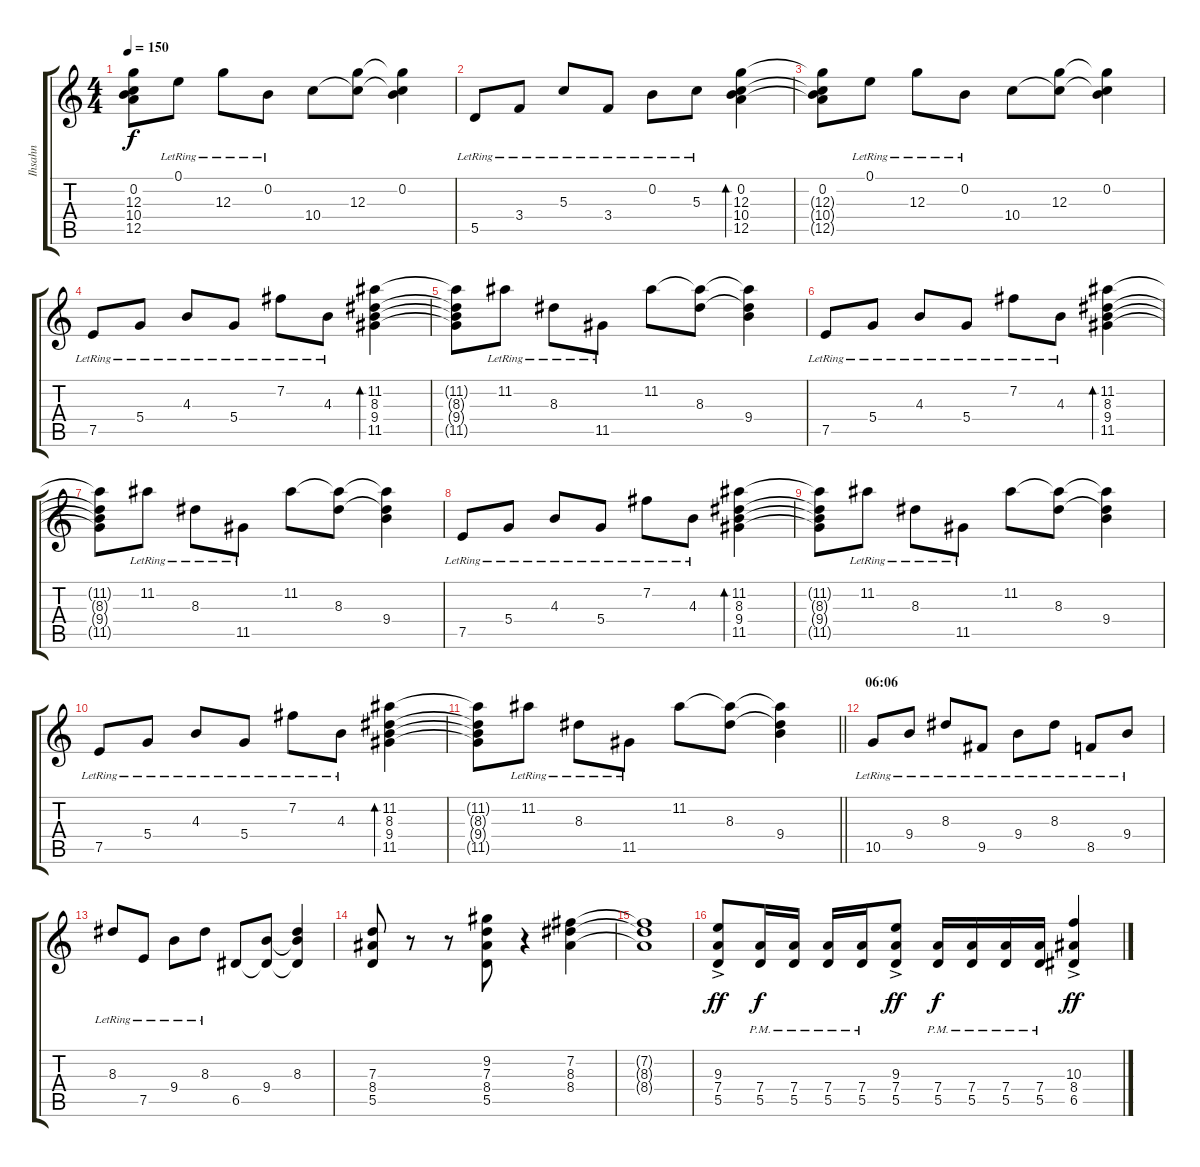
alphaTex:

\track ("Ihsahn" "Ihsahn") {instrument overdrivenguitar}
\staff {score tabs}
\tuning (E4 B3 G3 D3 A2 E2) {hide}
\ts (4 4)
\tempo 150
\clef g2
\ks c
(0.2 12.3{t} 10.4{t} 12.5{t}).8{dy f} 0.1{lr}.8 12.3{lr}.8 0.2{lr}.8 10.4.8 (12.3 10.4{t}).8 (0.2 12.3{t} 10.4{t}).4 |
5.5{lr}.8 3.4{lr}.8 5.3{lr}.8 3.4{lr}.8 0.2{lr}.8 5.3{lr}.8 (0.2 12.3 10.4 12.5).4{bd 240} |
(0.2 12.3{t} 10.4{t} 12.5{t}).8 0.1{lr}.8 12.3{lr}.8 0.2{lr}.8 10.4.8 (12.3 10.4{t}).8 (0.2 12.3{t} 10.4{t}).4 |
7.5{lr}.8 5.4{lr}.8 4.3{lr}.8 5.4{lr}.8 7.2{lr}.8 4.3{lr}.8 (11.2 8.3 9.4 11.5).4{bd 240} |
(11.2{t} 8.3{t} 9.4{t} 11.5{t}).8 11.2{lr}.8 8.3{lr}.8 11.5{lr}.8 11.2.8 (11.2{t} 8.3).8 (11.2{t} 8.3{t} 9.4).4 |
7.5{lr}.8 5.4{lr}.8 4.3{lr}.8 5.4{lr}.8 7.2{lr}.8 4.3{lr}.8 (11.2 8.3 9.4 11.5).4{bd 240} |
(11.2{t} 8.3{t} 9.4{t} 11.5{t}).8 11.2{lr}.8 8.3{lr}.8 11.5{lr}.8 11.2.8 (11.2{t} 8.3).8 (11.2{t} 8.3{t} 9.4).4 |
7.5{lr}.8 5.4{lr}.8 4.3{lr}.8 5.4{lr}.8 7.2{lr}.8 4.3{lr}.8 (11.2 8.3 9.4 11.5).4{bd 240} |
(11.2{t} 8.3{t} 9.4{t} 11.5{t}).8 11.2{lr}.8 8.3{lr}.8 11.5{lr}.8 11.2.8 (11.2{t} 8.3).8 (11.2{t} 8.3{t} 9.4).4 |
7.5{lr}.8 5.4{lr}.8 4.3{lr}.8 5.4{lr}.8 7.2{lr}.8 4.3{lr}.8 (11.2 8.3 9.4 11.5).4{bd 240} |
\barLineRight lightlight
(11.2{t} 8.3{t} 9.4{t} 11.5{t}).8 11.2{lr}.8 8.3{lr}.8 11.5{lr}.8 11.2.8 (11.2{t} 8.3).8 (11.2{t} 8.3{t} 9.4).4 |
\section ("" "06:06")
10.5{lr}.8 9.4{lr}.8 8.3{lr}.8 9.5{lr}.8 9.4{lr}.8 8.3{lr}.8 8.5{lr}.8 9.4{lr}.8 |
8.3{lr}.8 7.5{lr}.8 9.4{lr}.8 8.3{lr}.8 6.5.8 (9.4 6.5{t}).8 (8.3 9.4{t} 6.5{t}).4 |
(7.3 8.4 5.5).8{volume 10} r.8 r.8 (9.2 7.3 8.4 5.5).8 r.4 (7.2 8.3 8.4).4 |
(7.2{t} 8.3{t} 8.4{t}).1 |
(9.3{ac} 7.4{ac} 5.5{ac}).8{dy ff volume 12} (7.4{pm} 5.5{pm}).16{dy f} (7.4{pm} 5.5{pm}).16 (7.4{pm} 5.5{pm}).16 (7.4{pm} 5.5{pm}).16 (9.3{ac} 7.4{ac} 5.5{ac}).8{dy ff} (7.4{pm} 5.5{pm}).16{dy f} (7.4{pm} 5.5{pm}).16 (7.4{pm} 5.5{pm}).16 (7.4{pm} 5.5{pm}).16 (10.3{ac} 8.4{ac} 6.5{ac}).4{dy ff}
